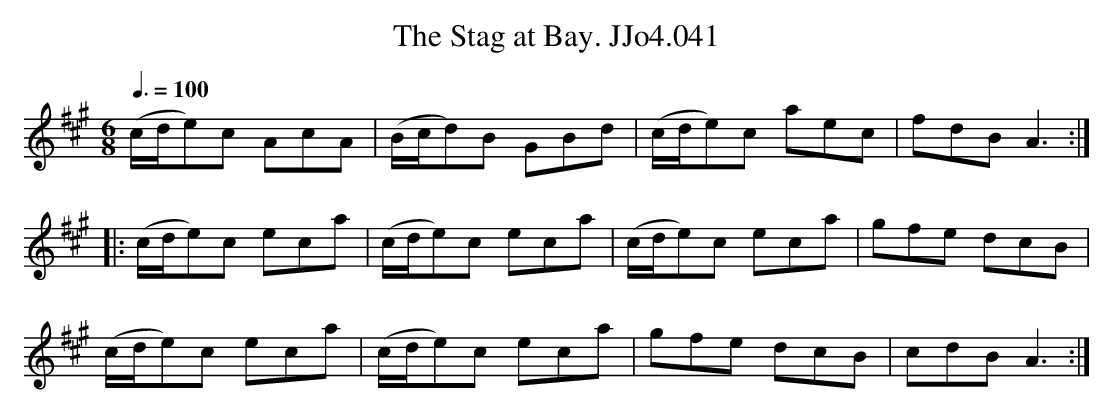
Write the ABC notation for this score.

X:1
T:Stag at Bay. JJo4.041, The
M:6/8
L:1/8
Q:3/8=100
K:A
(c/d/e)c AcA|(B/c/d)B GBd|(c/d/e)c aec|fdBA3:|
|:(c/d/e)c eca|(c/d/e)c eca|(c/d/e)c eca|gfe dcB|
(c/d/e)c eca|(c/d/e)c eca|gfe dcB|cdBA3:|
